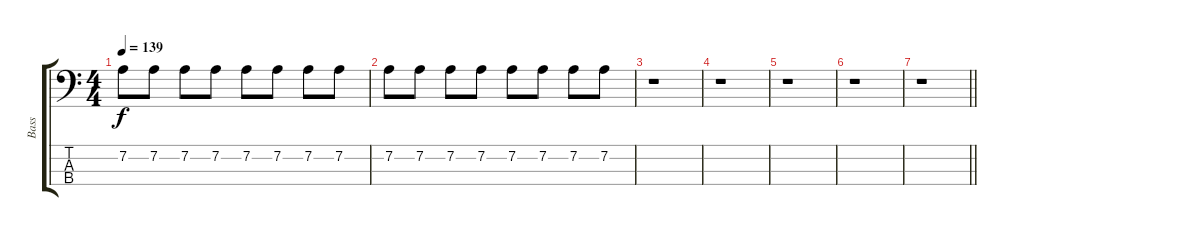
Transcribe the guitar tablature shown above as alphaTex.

\track ("Bass" "Bass") {instrument electricbassfinger}
\staff {score tabs}
\tuning (G2 D2 A1 E1) {hide}
\ts (4 4)
\tempo 139
\clef f4
\ks c
7.2.8{dy f} 7.2.8 7.2.8 7.2.8 7.2.8 7.2.8 7.2.8 7.2.8 |
7.2.8 7.2.8 7.2.8 7.2.8 7.2.8 7.2.8 7.2.8 7.2.8 |
r.1 |
r.1 |
r.1 |
r.1 |
\barLineRight lightlight
r.1
